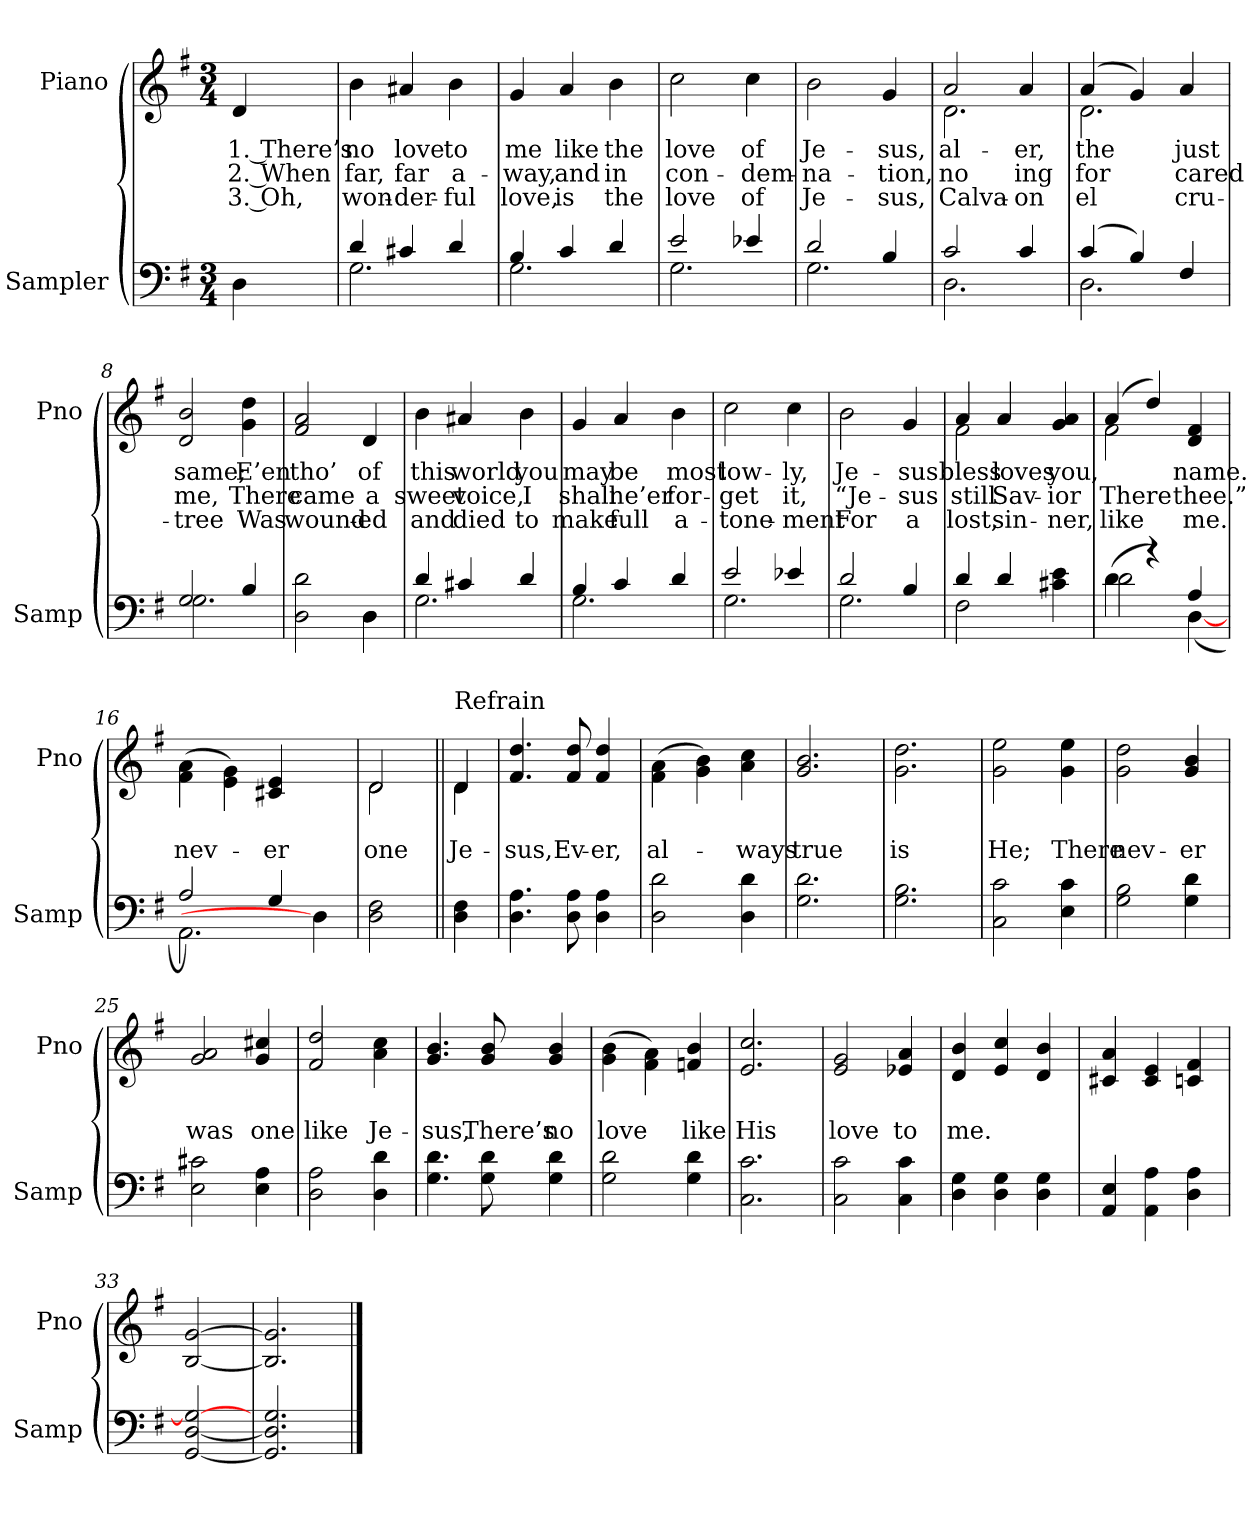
**kern	**kern	**text	**text	**text
*part2	*part1	*part1	*part1	*part1
*staff2	*staff1	*staff1	*staff1	*staff1
*I"Sampler	*I"Piano	*	*	*
*I'Samp	*I'Pno	*	*	*
*clefF4	*clefG2	*	*	*
*k[f#]	*k[f#]	*	*	*
*G:	*G:	*	*	*
*M3/4	*M3/4	*	*	*
=1	=1	=1	=1	=1
4D	4d	1. There’s	2. When	3. Oh,
=2	=2	=2	=2	=2
*^	*	*	*	*
4d/	2.G	4b	no	far,	won-
4c#X/	.	4a#X	love	far	-der-
4d/	.	4b	to	a-	-ful
=3	=3	=3	=3	=3	=3
4B/	2.G	4g	me	-way,	love,
4c/	.	4a	like	and	is
4d/	.	4b	the	in	the
=4	=4	=4	=4	=4	=4
2e/	2.G	2cc	love	con-	love
4e-X/	.	4cc	of	-dem-	of
=5	=5	=5	=5	=5	=5
2d/	2.G	2b	Je-	-na-	Je-
4B/	.	4g	-sus,	-tion,	-sus,
=6	=6	=6	=6	=6	=6
*	*	*^	*	*	*
2c/	2.D	2a/	2.d	al-	no	Calva-
4c/	.	4a/	.	-er,	-ing	on
=7	=7	=7	=7	=7	=7	=7
(4c/	2.D	(4a/	2.d	the	for	-el
4B/)	.	4g/)	.	.	.	.
4F#/	.	4a/	.	just	cared	cru-
*	*	*v	*v	*	*	*
=8	=8	=8	=8	=8	=8
2G/	2.G	2d 2b	same;	me,	tree
4B/	.	4g 4dd	E’en	There	Was
=9	=9	=9	=9	=9	=9
2D 2d	2ryy	2f# 2a	tho’	came	wound-
4D\	4D	4d	of	a	-ed
=10	=10	=10	=10	=10	=10
4d/	2.G	4b	this	sweet	and
4c#X/	.	4a#X	world	voice,	died
4d/	.	4b	you	I	to
=11	=11	=11	=11	=11	=11
4B/	2.G	4g	may	shall	make
4c/	.	4a	be	ne’er	full
4d/	.	4b	most	for-	a-
=12	=12	=12	=12	=12	=12
2e/	2.G	2cc	low-	-get	-tone-
4e-X/	.	4cc	-ly,	it,	-ment
=13	=13	=13	=13	=13	=13
2d/	2.G	2b	Je-	“Je-	For
4B/	.	4g	-sus	-sus	a
=14	=14	=14	=14	=14	=14
*	*	*^	*	*	*
4d/	2F#	4a/	2f#	bless	still	lost,
4d/	.	4a/	.	loves	Sav-	sin-
4c#X 4e	4ryy	4g 4a	4ryy	you,	-ior	-ner,
=15	=15	=15	=15	=15	=15	=15
(4d\	2d	(4a/	2f#	.	There	like
4r)	.	4dd/)	.	.	.	.
4A/	([4D	4d 4f#	4ryy	name.	thee.”	me.
*	*	*v	*v	*	*	*
=16	=16	=16	=16	=16	=16
2A/)	2.AA	(4f#\ 4a\	.	nev-	.
.	.	4e\ 4g\)	.	.	.
4G/	.	4c#X 4e	.	-er	.
4ryy	4D]	4ryy	.	.	.
*v	*v	*	*	*	*
=17	=17	=17	=17	=17
*	*^	*	*	*
2D 2F#	2d/	2d	.	one	.
=18||	=18||	=18||	=18||	=18||	=18||
!	!LO:TX:t=Refrain	!	!	!	!
4D 4F#	4d/	4d	.	Je-	.
*	*v	*v	*	*	*
=19	=19	=19	=19	=19
4.D 4.A	4.f# 4.dd	.	-sus,	.
8D 8A	8f# 8dd	.	Ev-	.
4D 4A	4f# 4dd	.	-er,	.
=20	=20	=20	=20	=20
2D 2d	(4f#\ 4a\	.	al-	.
.	4g\ 4b\)	.	.	.
4D 4d	4a 4cc	.	-ways	.
=21	=21	=21	=21	=21
2.G 2.d	2.g 2.b	.	true	.
=22	=22	=22	=22	=22
2.G 2.B	2.g 2.dd	.	is	.
=23	=23	=23	=23	=23
2C 2c	2g 2ee	.	He;	.
4E 4c	4g 4ee	.	There	.
=24	=24	=24	=24	=24
2G 2B	2g 2dd	.	nev-	.
4G 4d	4g 4b	.	-er	.
=25	=25	=25	=25	=25
2E 2c#X	2g 2a	.	was	.
4E 4A	4g 4cc#X	.	one	.
=26	=26	=26	=26	=26
2D 2A	2f# 2dd	.	like	.
4D 4d	4a 4cc	.	Je-	.
=27	=27	=27	=27	=27
4.G 4.d	4.g 4.b	.	-sus,	.
8G 8d	8g 8b	.	There’s	.
4G 4d	4g 4b	.	no	.
=28	=28	=28	=28	=28
2G 2d	(4g\ 4b\	.	love	.
.	4f#\ 4a\)	.	.	.
4G 4d	4fn 4b	.	like	.
=29	=29	=29	=29	=29
2.C 2.c	2.e 2.cc	.	His	.
=30	=30	=30	=30	=30
2C 2c	2e 2g	.	love	.
4C 4c	4e-X 4a	.	to	.
=31	=31	=31	=31	=31
4D 4G	4d 4b	.	me.	.
4D 4G	4e 4cc	.	.	.
4D 4G	4d 4b	.	.	.
=32	=32	=32	=32	=32
4AA 4E	4c#X 4a	.	.	.
4AA 4A	4c# 4e	.	.	.
4D 4A	4cn 4f#	.	.	.
=33	=33	=33	=33	=33
[2GG/ [2D/ 2G/_	[2B/ [2g/	.	.	.
=34	=34	=34	=34	=34
2.GG] 2.D] 2.G	2.B] 2.g]	.	.	.
==	==	==	==	==
*-	*-	*-	*-	*-
